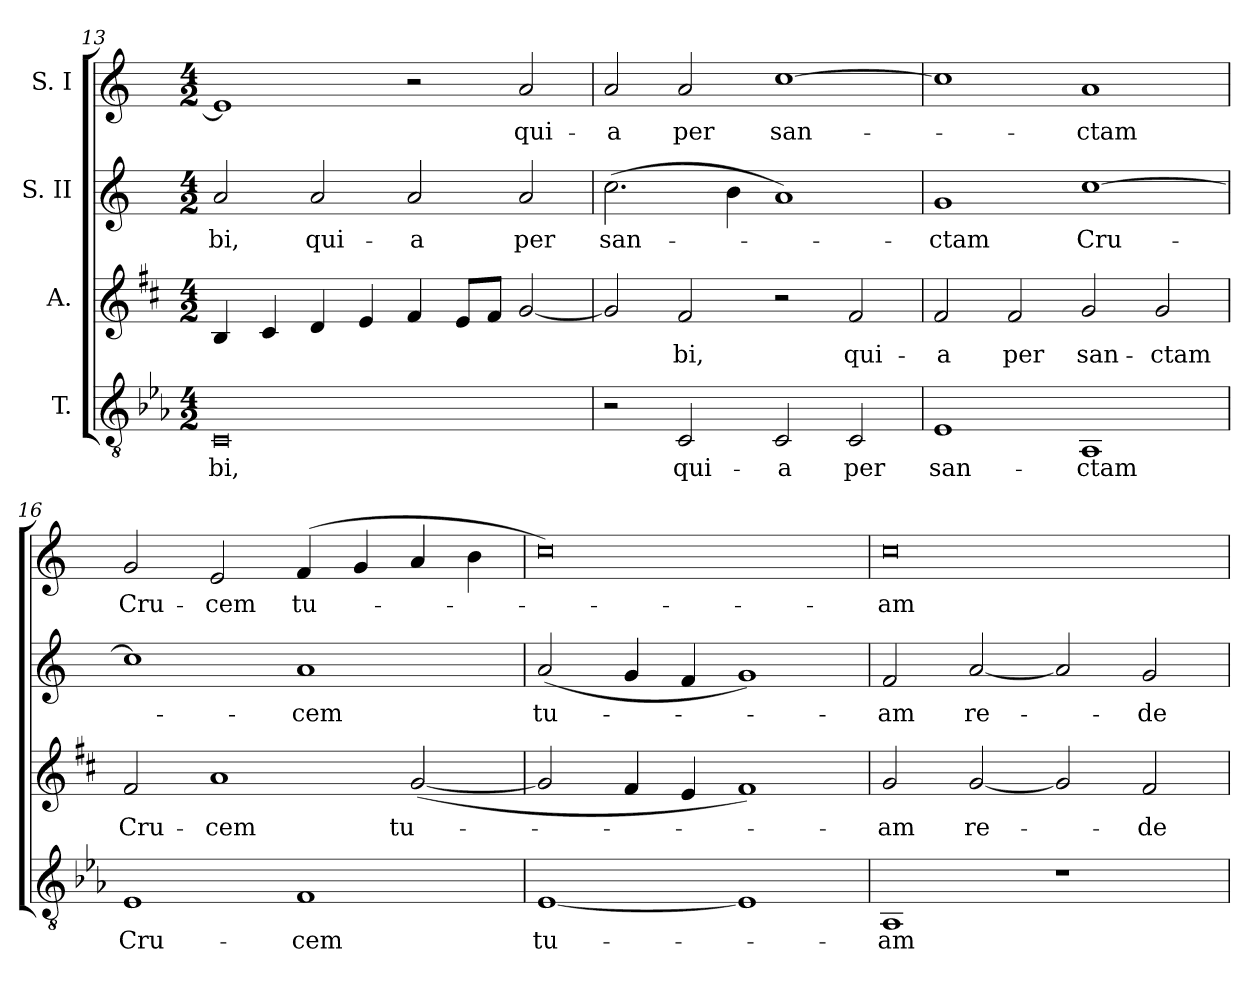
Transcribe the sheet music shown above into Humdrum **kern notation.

**kern	**text	**kern	**text	**kern	**text	**kern	**text
*part4	*part4	*part3	*part3	*part2	*part2	*part1	*part1
*staff4	*staff4	*staff3	*staff3	*staff2	*staff2	*staff1	*staff1
*I"T.	*	*I"A.	*	*I"S. II	*	*I"S. I	*
!!LO:PB:g=z
*clefGv2	*	*clefG2	*	*clefG2	*	*clefG2	*
*ITrd2c3	*	*ITrd1c2	*	*	*	*	*
*k[]	*	*k[]	*	*k[]	*	*k[]	*
*C:	*	*C:	*	*C:	*	*C:	*
*M4/2	*	*M4/2	*	*M4/2	*	*M4/2	*
=13	=13	=13	=13	=13	=13	=13	=13
!	!LO:LY:b:color=#000000	!	!	!	!	!	!
!	!	!	!	!	!LO:LY:b:color=#000000	!	!
0AAi	bi,	4Ai/	.	2ai/	bi,	1ei]	.
.	.	4Bi/	.	.	.	.	.
!	!	!	!	!	!LO:LY:b:color=#000000	!	!
.	.	4ci/	.	2ai/	qui-	.	.
.	.	4di/	.	.	.	.	.
!	!	!	!	!	!LO:LY:b:color=#000000	!	!
.	.	4ei/	.	2ai/	-a	2r	.
.	.	8di/L	.	.	.	.	.
.	.	8ei/J	.	.	.	.	.
!	!	!	!	!	!LO:LY:b:color=#000000	!	!
!	!	!	!	!	!	!	!LO:LY:b:color=#000000
.	.	[2fi/	.	2ai/	per	2ai/	qui-
=14	=14	=14	=14	=14	=14	=14	=14
!	!	!	!	!	!LO:LY:b:color=#000000	!	!
!	!	!	!	!	!	!	!LO:LY:b:color=#000000
2r	.	2fi/]	.	(2.cci\	san-	2ai/	-a
!	!LO:LY:b:color=#000000	!	!	!	!	!	!
!	!	!	!LO:LY:b:color=#000000	!	!	!	!
!	!	!	!	!	!	!	!LO:LY:b:color=#000000
2AAi/	qui-	2ei/	bi,	.	.	2ai/	per
.	.	.	.	4bi\	.	.	.
!	!LO:LY:b:color=#000000	!	!	!	!	!	!
!	!	!	!	!	!	!	!LO:LY:b:color=#000000
2AAi/	-a	2r	.	1ai)	.	[1cci	san-
!	!LO:LY:b:color=#000000	!	!	!	!	!	!
!	!	!	!LO:LY:b:color=#000000	!	!	!	!
2AAi/	per	2ei/	qui-	.	.	.	.
=15	=15	=15	=15	=15	=15	=15	=15
!	!LO:LY:b:color=#000000	!	!	!	!	!	!
!	!	!	!LO:LY:b:color=#000000	!	!	!	!
!	!	!	!	!	!LO:LY:b:color=#000000	!	!
1Ci	san-	2ei/	-a	1gi	-ctam	1cci]	.
!	!	!	!LO:LY:b:color=#000000	!	!	!	!
.	.	2ei/	per	.	.	.	.
!	!LO:LY:b:color=#000000	!	!	!	!	!	!
!	!	!	!LO:LY:b:color=#000000	!	!	!	!
!	!	!	!	!	!LO:LY:b:color=#000000	!	!
!	!	!	!	!	!	!	!LO:LY:b:color=#000000
1FFi	-ctam	2fi/	san-	[1cci	Cru-	1ai	-ctam
!	!	!	!LO:LY:b:color=#000000	!	!	!	!
.	.	2fi/	-ctam	.	.	.	.
=16	=16	=16	=16	=16	=16	=16	=16
!	!LO:LY:b:color=#000000	!	!	!	!	!	!
!	!	!	!LO:LY:b:color=#000000	!	!	!	!
!	!	!	!	!	!	!	!LO:LY:b:color=#000000
1Ci	Cru-	2ei/	Cru-	1cci]	.	2gi/	Cru-
!	!	!	!LO:LY:b:color=#000000	!	!	!	!
!	!	!	!	!	!	!	!LO:LY:b:color=#000000
.	.	1gi	-cem	.	.	2ei/	-cem
!	!LO:LY:b:color=#000000	!	!	!	!	!	!
!	!	!	!	!	!LO:LY:b:color=#000000	!	!
!	!	!	!	!	!	!	!LO:LY:b:color=#000000
1Di	-cem	.	.	1ai	cem	(4fi/	tu-
.	.	.	.	.	.	4gi/	.
!	!	!	!LO:LY:b:color=#000000	!	!	!	!
.	.	([2fi/	tu-	.	.	4ai/	.
.	.	.	.	.	.	4bi\	.
!!LO:LB:g=z
=17	=17	=17	=17	=17	=17	=17	=17
!	!LO:LY:b:color=#000000	!	!	!	!	!	!
!	!	!	!	!	!LO:LY:b:color=#000000	!	!
[1Ci	tu-	2fi/]	.	(2ai/	tu-	0cci)	.
.	.	4ei/	.	4gi/	.	.	.
.	.	4di/	.	4fi/	.	.	.
1Ci]	.	1ei)	.	1gi)	.	.	.
=18	=18	=18	=18	=18	=18	=18	=18
!	!LO:LY:b:color=#000000	!	!	!	!	!	!
!	!	!	!LO:LY:b:color=#000000	!	!	!	!
!	!	!	!	!	!LO:LY:b:color=#000000	!	!
!	!	!	!	!	!	!	!LO:LY:b:color=#000000
1FFi	-am	2fi/	-am	2fi/	-am	0cci	-am
!	!	!	!LO:LY:b:color=#000000	!	!	!	!
!	!	!	!	!	!LO:LY:b:color=#000000	!	!
.	.	[2fi/	re-	[2ai/	re-	.	.
1r	.	2fi/]	.	2ai/]	.	.	.
!	!	!	!LO:LY:b:color=#000000	!	!	!	!
!	!	!	!	!	!LO:LY:b:color=#000000	!	!
.	.	2ei/	-de-	2gi/	-de-	.	.
=	=	=	=	=	=	=	=
*-	*-	*-	*-	*-	*-	*-	*-
